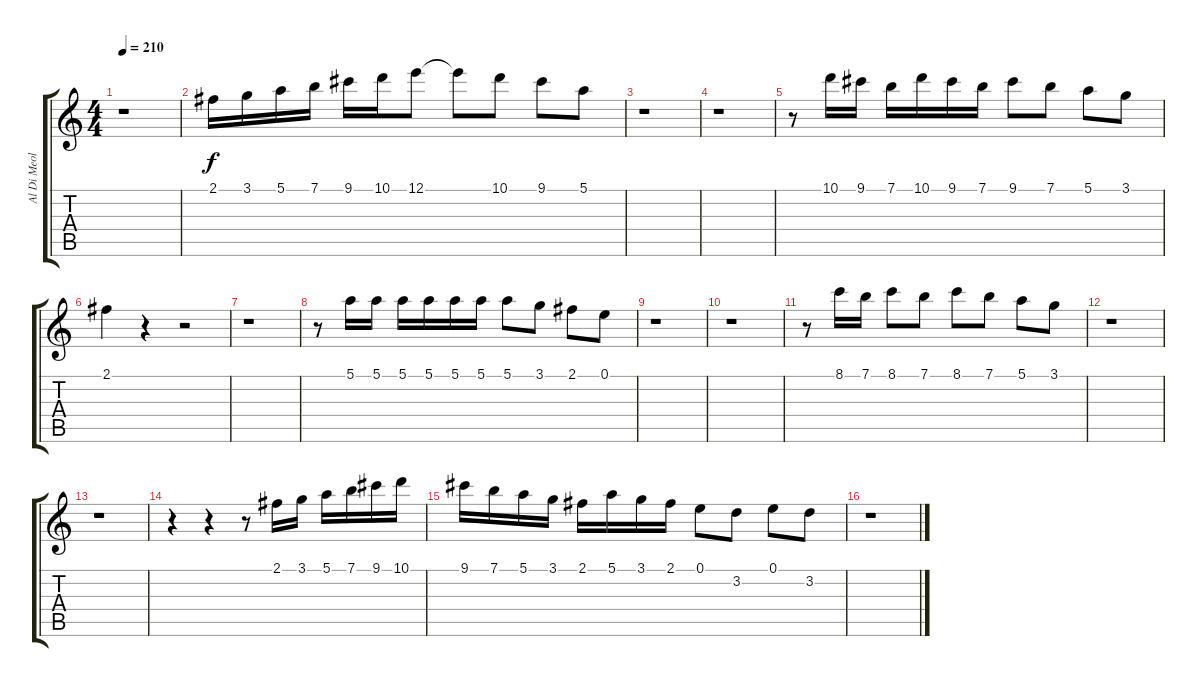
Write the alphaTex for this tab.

\track ("Al Di Meola" "Al Di Meol") {instrument acousticguitarnylon}
\staff {score tabs}
\tuning (E4 B3 G3 D3 A2 E2) {hide}
\ts (4 4)
\tempo 210
\clef g2
\ks c
r.1{dy f} |
2.1.16 3.1.16 5.1.16 7.1.16 9.1.16 10.1.16 12.1.8 12.1{t}.8 10.1.8 9.1.8 5.1.8 |
r.1 |
r.1 |
r.8 10.1.16 9.1.16 7.1.16 10.1.16 9.1.16 7.1.16 9.1.8 7.1.8 5.1.8 3.1.8 |
2.1.4 r.4 r.2 |
r.1 |
r.8 5.1.16 5.1.16 5.1.16 5.1.16 5.1.16 5.1.16 5.1.8 3.1.8 2.1.8 0.1.8 |
r.1 |
r.1 |
r.8 8.1.16 7.1.16 8.1.8 7.1.8 8.1.8 7.1.8 5.1.8 3.1.8 |
r.1 |
r.1 |
r.4 r.4 r.8 2.1.16 3.1.16 5.1.16 7.1.16 9.1.16 10.1.16 |
9.1.16 7.1.16 5.1.16 3.1.16 2.1.16 5.1.16 3.1.16 2.1.16 0.1.8 3.2.8 0.1.8 3.2.8 |
r.1
